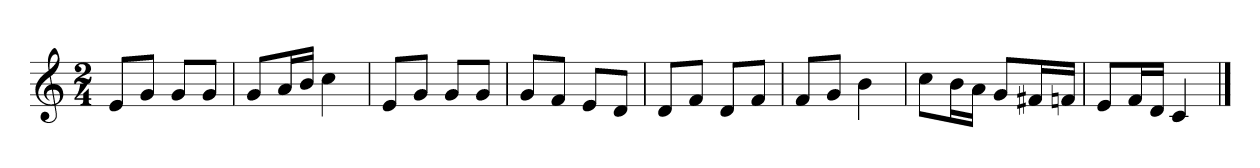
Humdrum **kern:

**kern
*part1
*staff1
*k[]
*M2/4
*MM120
=1
8eL
8gJ
8gL
8gJ
=2
8gL
16aL
16bJJ
4cc
=3
8eL
8gJ
8gL
8gJ
=4
8gL
8fJ
8eL
8dJ
=5
8dL
8fJ
8dL
8fJ
=6
8fL
8gJ
4b
=7
8ccL
16bL
16aJJ
8gL
16f#XL
16fnJJ
=8
8eL
16fL
16dJJ
4c
==
*-
